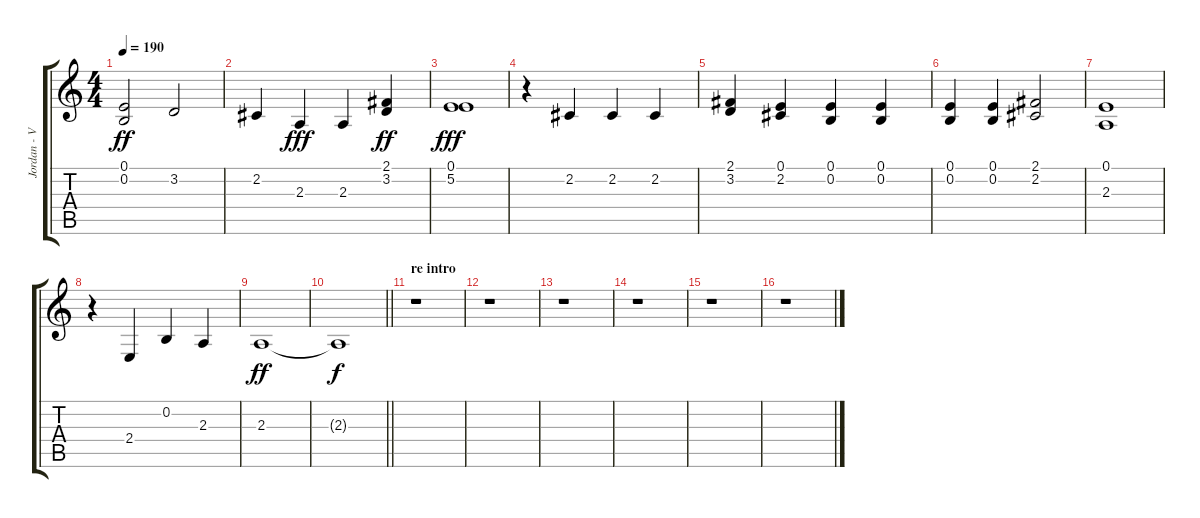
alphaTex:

\track ("Jordan - Vocals" "Jordan - V") {instrument oboe}
\staff {score tabs}
\tuning (E4 B3 G3 D3 A2 E2) {hide}
\ts (4 4)
\tempo 190
\clef g2
\ks c
(0.1 0.2).2{dy ff} 3.2.2 |
2.2.4 2.3.4{dy fff} 2.3.4 (2.1 3.2).4{dy ff} |
(0.1 5.2).1{dy fff} |
r.4 2.2.4 2.2.4 2.2.4 |
(2.1 3.2).4 (0.1 2.2).4 (0.1 0.2).4 (0.1 0.2).4 |
(0.1 0.2).4 (0.1 0.2).4 (2.1 2.2).2 |
(0.1 2.3).1 |
r.4 2.4.4 0.2.4 2.3.4 |
2.3.1{dy ff} |
\barLineRight lightlight
2.3{t}.1{dy f} |
\section ("" "re intro")
r.1 |
r.1 |
r.1 |
r.1 |
r.1 |
r.1
